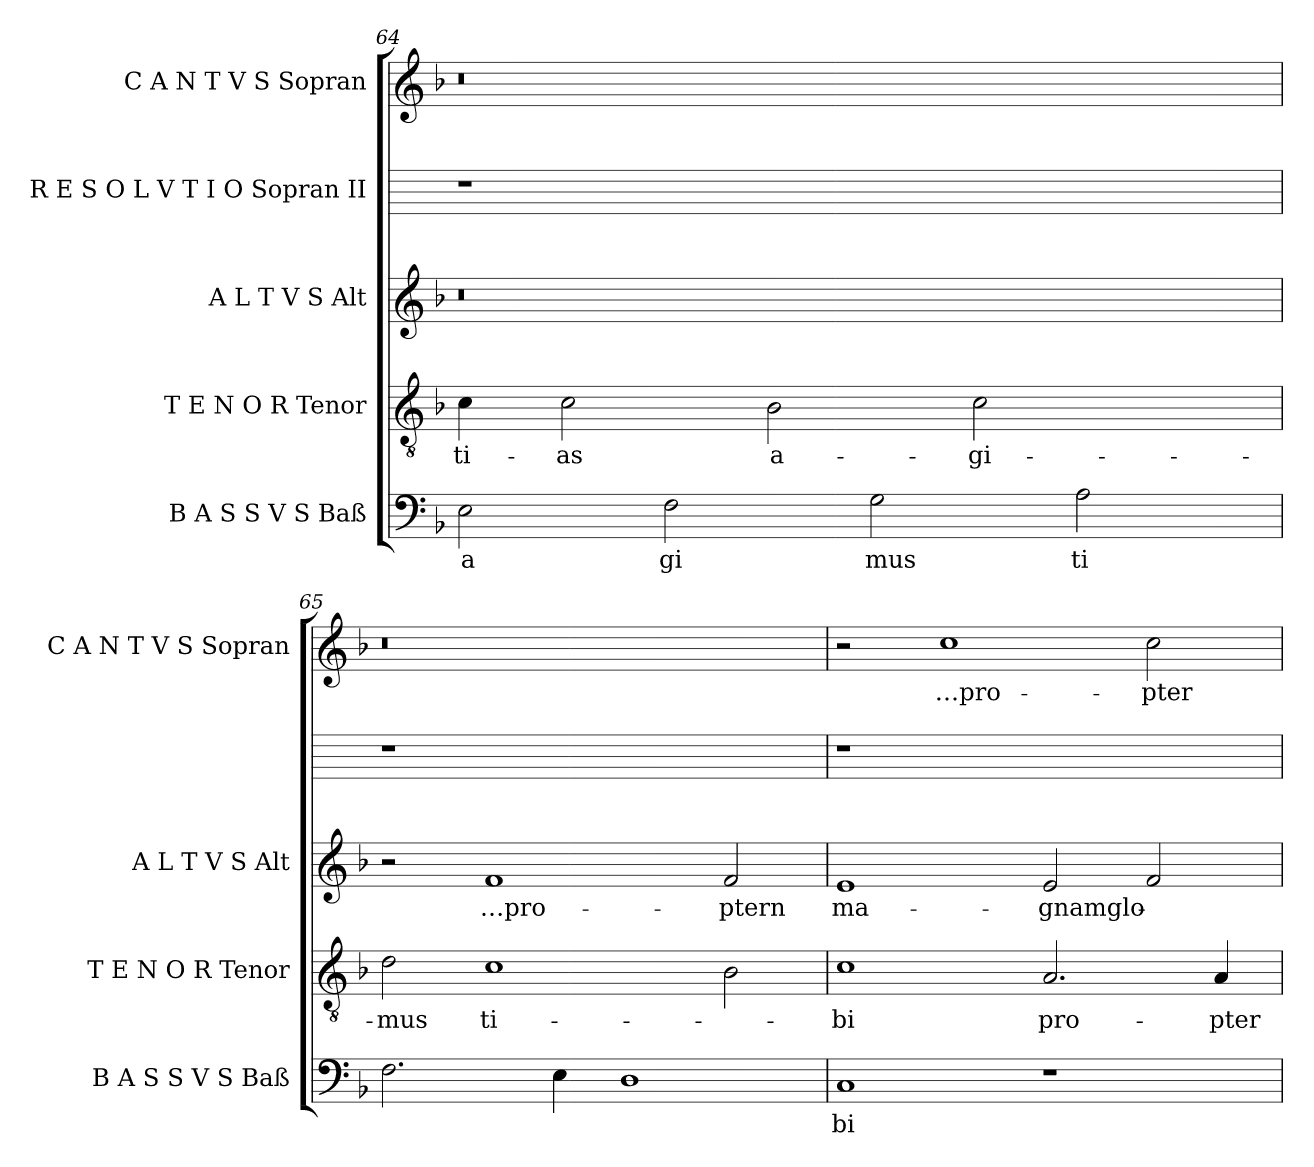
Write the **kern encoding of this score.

**kern	**text	**kern	**text	**kern	**text	**kern	**kern	**text
*part5	*part5	*part4	*part4	*part3	*part3	*part2	*part1	*part1
*staff5	*staff5	*staff4	*staff4	*staff3	*staff3	*staff2	*staff1	*staff1
*I"B A S S V S  Baß	*	*I"T E N O R  Tenor	*	*I"A L T V S  Alt	*	*I"R E S O L V T I O  Sopran II	*I"C A N T V S  Sopran	*
*I'B A S S V S  Baß	*	*I'T E N O R  Tenor	*	*I'A L T V S  Alt	*	*	*I'C A N T V S  Sopran	*
!!LO:LB:g=z
*clefF4	*	*clefGv2	*	*clefG2	*	*	*clefG2	*
*k[b-]	*	*k[b-]	*	*k[b-]	*	*	*k[b-]	*
*F:	*	*F:	*	*F:	*	*	*F:	*
=64	=64	=64	=64	=64	=64	=64	=64	=64
!	!LO:LY:b:cj	!	!LO:LY:b:cj	!	!	!	!	!
2E\	a	4c\	-ti-	0r	.	1r	0r	.
!	!	!	!LO:LY:b:cj	!	!	!	!	!
.	.	2c\	-as	.	.	.	.	.
!	!LO:LY:b:cj	!	!	!	!	!	!	!
2F\	gi	.	.	.	.	.	.	.
!	!	!	!LO:LY:b:cj	!	!	!	!	!
.	.	2B-\	a-	.	.	.	.	.
!	!LO:LY:b:cj	!	!	!	!	!	!	!
2G\	mus	.	.	.	.	1ryy	.	.
!	!	!	!LO:LY:b:cj	!	!	!	!	!
.	.	2c\	-gi-	.	.	.	.	.
!	!LO:LY:b:cj	!	!	!	!	!	!	!
2A\	ti	.	.	.	.	.	.	.
.	.	4ryy	.	.	.	.	.	.
=65	=65	=65	=65	=65	=65	=65	=65	=65
!	!	!	!LO:LY:b:cj	!	!	!	!	!
2.F\	.	2d\	-mus	2r	.	1r	0r	.
!	!	!	!LO:LY:b:cj	!	!LO:LY:b:rj	!	!	!
.	.	1c	ti-	1f	…pro-	.	.	.
4E\	.	.	.	.	.	.	.	.
1D	.	.	.	.	.	1ryy	.	.
!	!	!	!	!	!LO:LY:b:rj	!	!	!
.	.	2B-\	.	2f/	-ptern	.	.	.
=66	=66	=66	=66	=66	=66	=66	=66	=66
!	!LO:LY:b:cj	!	!LO:LY:b:cj	!	!LO:LY:b:cj	!	!	!
1C	bi	1c	-bi	1e	ma-	1r	2r	.
!	!	!	!	!	!	!	!	!LO:LY:b:rj
.	.	.	.	.	.	.	1cc	…pro-
!	!	!	!LO:LY:b:cj	!	!LO:LY:b:cj	!	!	!
1r	.	2.A/	pro-	2e/	-gnamglo-	1ryy	.	.
!	!	!	!	!	!	!	!	!LO:LY:b:cj
.	.	.	.	2f/	.	.	2cc\	-pter
!	!	!	!LO:LY:b:cj	!	!	!	!	!
.	.	4A/	-pter	.	.	.	.	.
=	=	=	=	=	=	=	=	=
*-	*-	*-	*-	*-	*-	*-	*-	*-
